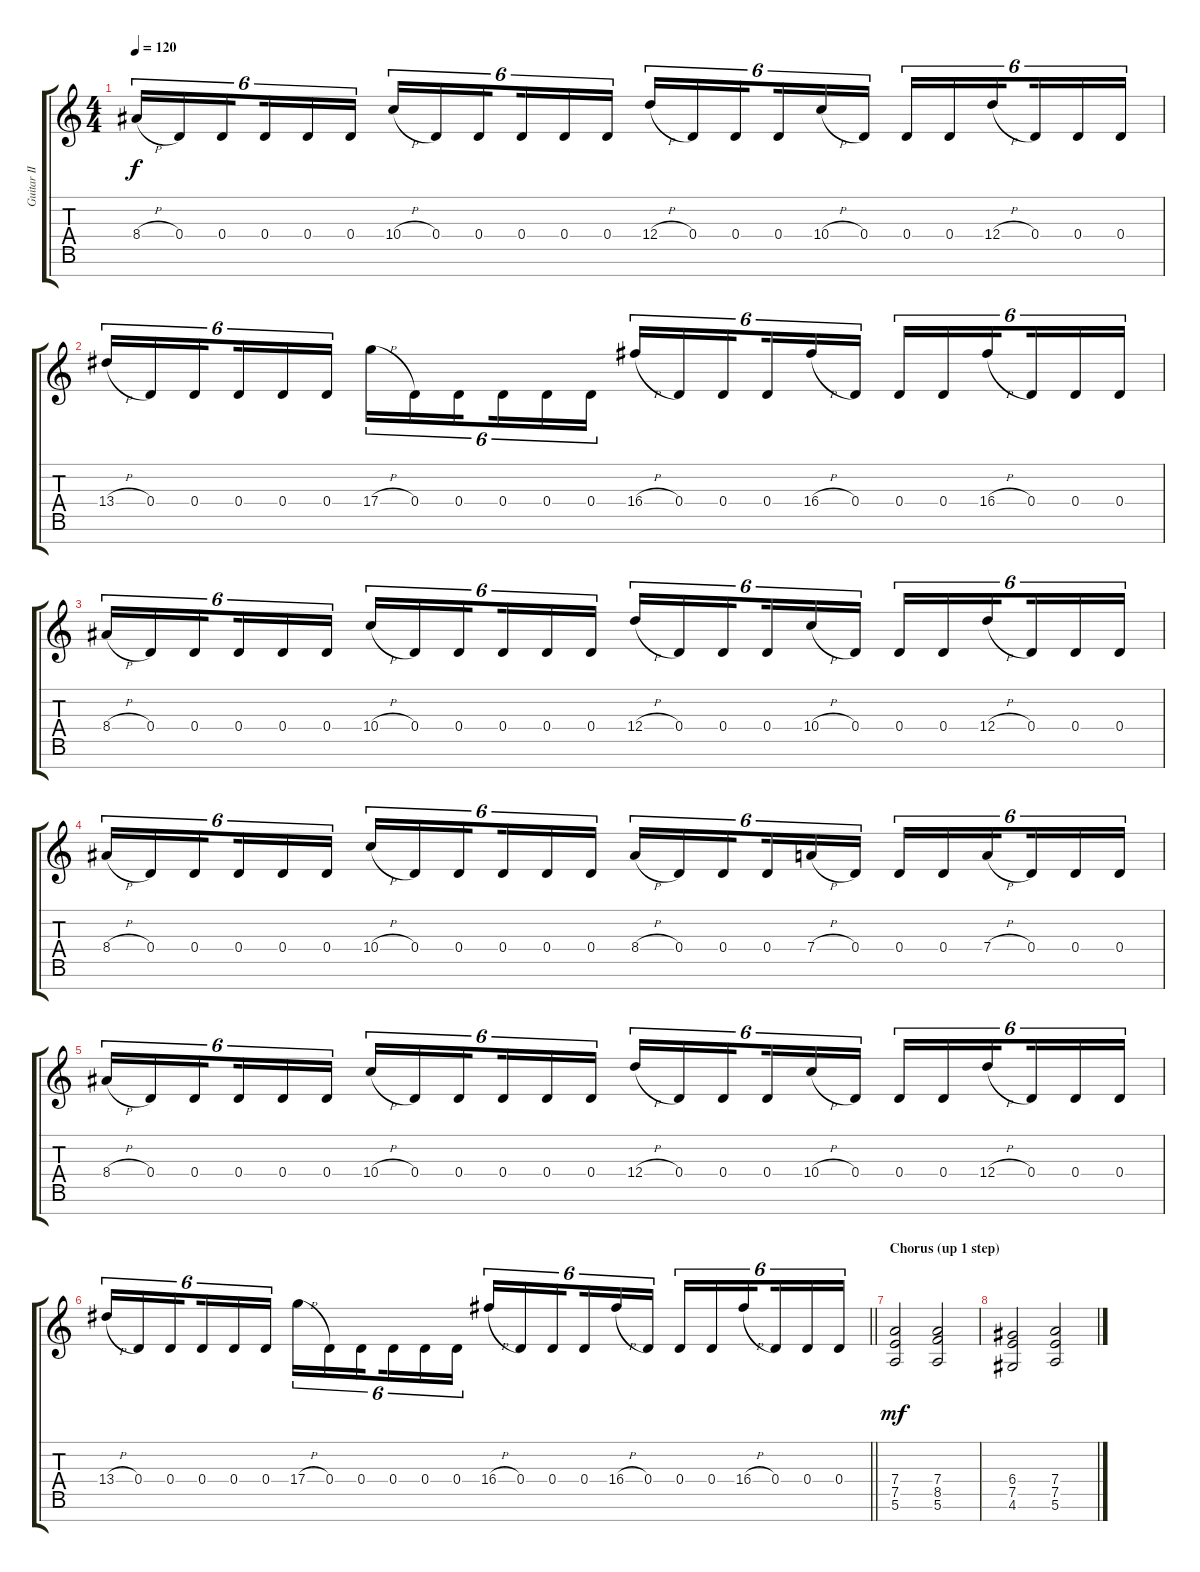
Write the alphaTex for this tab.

\track ("Guitar II" "Guitar II") {instrument distortionguitar}
\staff {score tabs}
\tuning (E4 B3 G3 D3 A2 E2 B1) {hide}
\ts (4 4)
\tempo 120
\clef g2
\ks c
8.4{h}.16{tu (6 4) dy f} 0.4.16{tu (6 4)} 0.4.16{tu (6 4) beam splitsecondary} 0.4.16{tu (6 4)} 0.4.16{tu (6 4)} 0.4.16{tu (6 4)} 10.4{h}.16{tu (6 4)} 0.4.16{tu (6 4)} 0.4.16{tu (6 4) beam splitsecondary} 0.4.16{tu (6 4)} 0.4.16{tu (6 4)} 0.4.16{tu (6 4)} 12.4{h}.16{tu (6 4)} 0.4.16{tu (6 4)} 0.4.16{tu (6 4) beam splitsecondary} 0.4.16{tu (6 4)} 10.4{h}.16{tu (6 4)} 0.4.16{tu (6 4)} 0.4.16{tu (6 4)} 0.4.16{tu (6 4)} 12.4{h}.16{tu (6 4) beam splitsecondary} 0.4.16{tu (6 4)} 0.4.16{tu (6 4)} 0.4.16{tu (6 4)} |
13.4{h}.16{tu (6 4)} 0.4.16{tu (6 4)} 0.4.16{tu (6 4) beam splitsecondary} 0.4.16{tu (6 4)} 0.4.16{tu (6 4)} 0.4.16{tu (6 4)} 17.4{h}.16{tu (6 4)} 0.4.16{tu (6 4)} 0.4.16{tu (6 4) beam splitsecondary} 0.4.16{tu (6 4)} 0.4.16{tu (6 4)} 0.4.16{tu (6 4)} 16.4{h}.16{tu (6 4)} 0.4.16{tu (6 4)} 0.4.16{tu (6 4) beam splitsecondary} 0.4.16{tu (6 4)} 16.4{h}.16{tu (6 4)} 0.4.16{tu (6 4)} 0.4.16{tu (6 4)} 0.4.16{tu (6 4)} 16.4{h}.16{tu (6 4) beam splitsecondary} 0.4.16{tu (6 4)} 0.4.16{tu (6 4)} 0.4.16{tu (6 4)} |
8.4{h}.16{tu (6 4)} 0.4.16{tu (6 4)} 0.4.16{tu (6 4) beam splitsecondary} 0.4.16{tu (6 4)} 0.4.16{tu (6 4)} 0.4.16{tu (6 4)} 10.4{h}.16{tu (6 4)} 0.4.16{tu (6 4)} 0.4.16{tu (6 4) beam splitsecondary} 0.4.16{tu (6 4)} 0.4.16{tu (6 4)} 0.4.16{tu (6 4)} 12.4{h}.16{tu (6 4)} 0.4.16{tu (6 4)} 0.4.16{tu (6 4) beam splitsecondary} 0.4.16{tu (6 4)} 10.4{h}.16{tu (6 4)} 0.4.16{tu (6 4)} 0.4.16{tu (6 4)} 0.4.16{tu (6 4)} 12.4{h}.16{tu (6 4) beam splitsecondary} 0.4.16{tu (6 4)} 0.4.16{tu (6 4)} 0.4.16{tu (6 4)} |
8.4{h}.16{tu (6 4)} 0.4.16{tu (6 4)} 0.4.16{tu (6 4) beam splitsecondary} 0.4.16{tu (6 4)} 0.4.16{tu (6 4)} 0.4.16{tu (6 4)} 10.4{h}.16{tu (6 4)} 0.4.16{tu (6 4)} 0.4.16{tu (6 4) beam splitsecondary} 0.4.16{tu (6 4)} 0.4.16{tu (6 4)} 0.4.16{tu (6 4)} 8.4{h}.16{tu (6 4)} 0.4.16{tu (6 4)} 0.4.16{tu (6 4) beam splitsecondary} 0.4.16{tu (6 4)} 7.4{h}.16{tu (6 4)} 0.4.16{tu (6 4)} 0.4.16{tu (6 4)} 0.4.16{tu (6 4)} 7.4{h}.16{tu (6 4) beam splitsecondary} 0.4.16{tu (6 4)} 0.4.16{tu (6 4)} 0.4.16{tu (6 4)} |
8.4{h}.16{tu (6 4)} 0.4.16{tu (6 4)} 0.4.16{tu (6 4) beam splitsecondary} 0.4.16{tu (6 4)} 0.4.16{tu (6 4)} 0.4.16{tu (6 4)} 10.4{h}.16{tu (6 4)} 0.4.16{tu (6 4)} 0.4.16{tu (6 4) beam splitsecondary} 0.4.16{tu (6 4)} 0.4.16{tu (6 4)} 0.4.16{tu (6 4)} 12.4{h}.16{tu (6 4)} 0.4.16{tu (6 4)} 0.4.16{tu (6 4) beam splitsecondary} 0.4.16{tu (6 4)} 10.4{h}.16{tu (6 4)} 0.4.16{tu (6 4)} 0.4.16{tu (6 4)} 0.4.16{tu (6 4)} 12.4{h}.16{tu (6 4) beam splitsecondary} 0.4.16{tu (6 4)} 0.4.16{tu (6 4)} 0.4.16{tu (6 4)} |
\barLineRight lightlight
13.4{h}.16{tu (6 4)} 0.4.16{tu (6 4)} 0.4.16{tu (6 4) beam splitsecondary} 0.4.16{tu (6 4)} 0.4.16{tu (6 4)} 0.4.16{tu (6 4)} 17.4{h}.16{tu (6 4)} 0.4.16{tu (6 4)} 0.4.16{tu (6 4) beam splitsecondary} 0.4.16{tu (6 4)} 0.4.16{tu (6 4)} 0.4.16{tu (6 4)} 16.4{h}.16{tu (6 4)} 0.4.16{tu (6 4)} 0.4.16{tu (6 4) beam splitsecondary} 0.4.16{tu (6 4)} 16.4{h}.16{tu (6 4)} 0.4.16{tu (6 4)} 0.4.16{tu (6 4)} 0.4.16{tu (6 4)} 16.4{h}.16{tu (6 4) beam splitsecondary} 0.4.16{tu (6 4)} 0.4.16{tu (6 4)} 0.4.16{tu (6 4)} |
\section ("" "Chorus (up 1 step)")
(7.4 7.5 5.6).2{dy mf} (7.4 8.5 5.6).2 |
(6.4 7.5 4.6).2 (7.4 7.5 5.6).2
